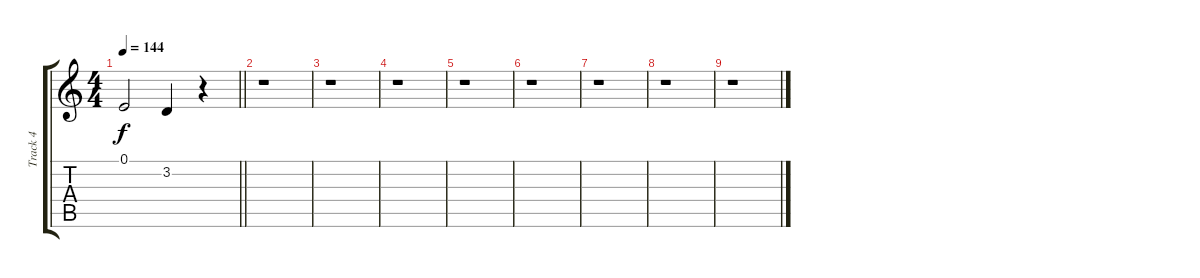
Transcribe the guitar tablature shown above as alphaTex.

\track ("Track 4" "Track 4") {instrument clarinet}
\staff {score tabs}
\tuning (E4 B3 G3 D3 A2 E2) {hide}
\ts (4 4)
\tempo 144
\clef g2
\barLineRight lightlight
\ks c
0.1.2{dy f} 3.2.4 r.4 |
r.1 |
r.1 |
r.1 |
r.1 |
r.1 |
r.1 |
r.1 |
r.1
